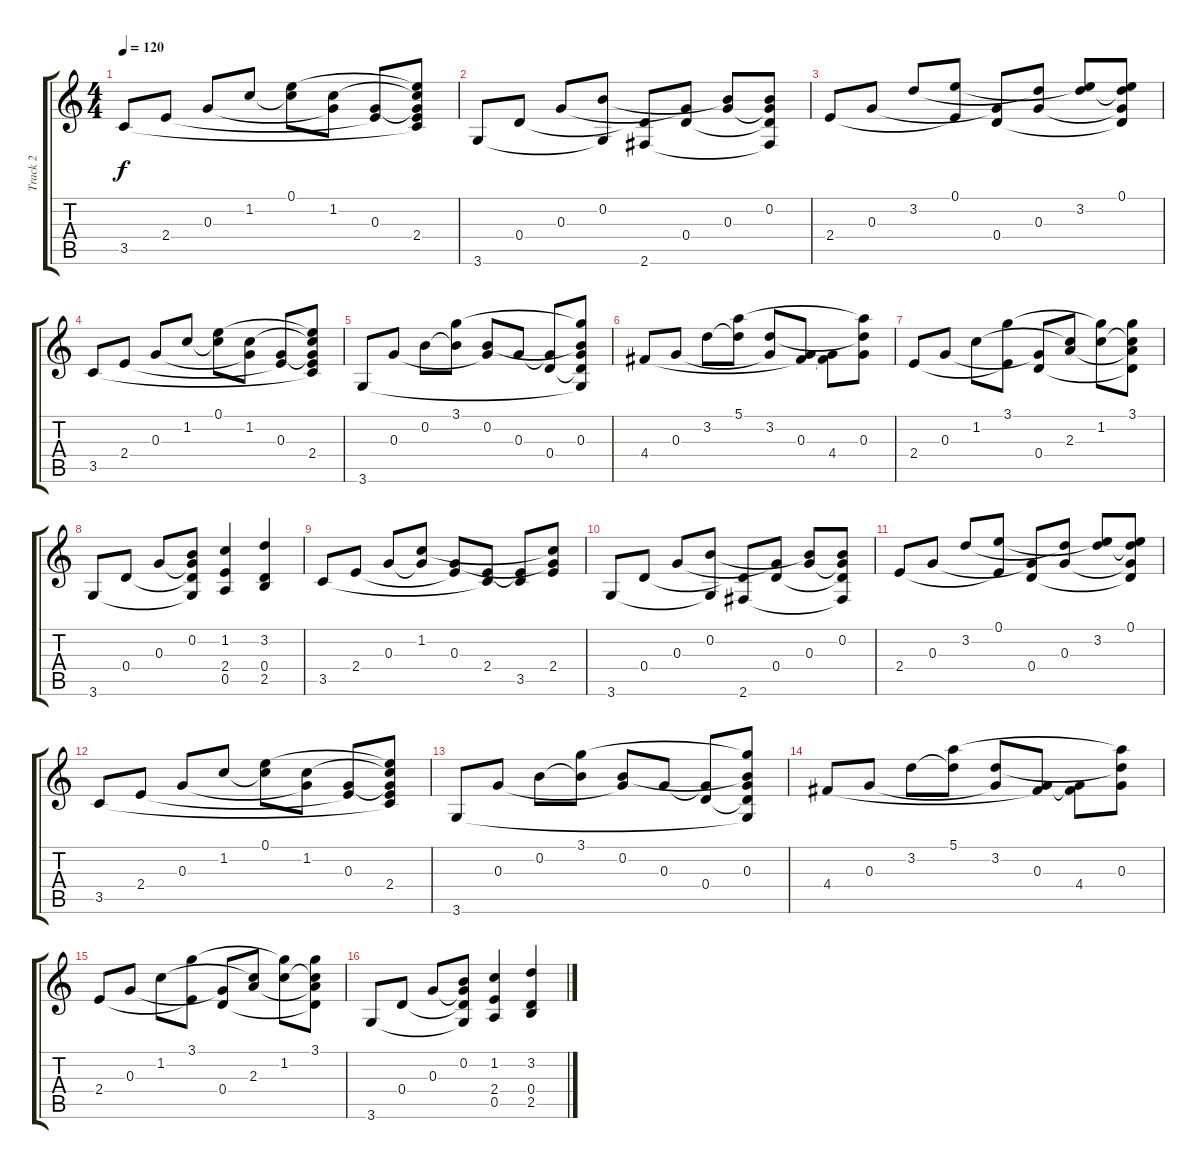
\track ("Track 2" "Track 2") {instrument acousticguitarnylon}
\staff {score tabs}
\tuning (E4 B3 G3 D3 A2 E2) {hide}
\ts (4 4)
\tempo 120
\clef g2
\ks c
3.5.8{dy f} 2.4.8 0.3.8 1.2.8 (0.1 1.2{t}).8 (1.2 0.3{t}).8 (0.3 2.4{t}).8 (0.1{t} 1.2{t} 0.3{t} 2.4 3.5{t}).8 |
3.6.8 0.4.8 0.3.8 (0.2 3.6{t}).8 (0.4{t} 2.6).8 (0.3{t} 0.4).8 (0.2{t} 0.3).8 (0.2 0.3{t} 0.4{t} 2.6{t}).8 |
2.4.8 0.3.8 3.2.8 (0.1 2.4{t}).8 (0.3{t} 0.4).8 (3.2{t} 0.3).8 (0.1{t} 3.2).8 (0.1 3.2{t} 0.3{t} 0.4{t}).8 |
3.5.8 2.4.8 0.3.8 1.2.8 (0.1 1.2{t}).8 (1.2 0.3{t}).8 (0.3 2.4{t}).8 (0.1{t} 1.2{t} 0.3{t} 2.4 3.5{t}).8 |
3.6.8 0.3.8 0.2.8 (3.1 0.2{t}).8 (0.2 0.3{t}).8 0.3.8 (0.3{t} 0.4).8 (3.1{t} 0.2{t} 0.3 0.4{t} 3.6{t}).8 |
4.4.8 0.3.8 3.2.8 (5.1 3.2{t}).8 (3.2 0.3{t}).8 (0.3 4.4{t}).8 (0.3{t} 4.4).8 (5.1{t} 3.2{t} 0.3).8 |
2.4.8 0.3.8 1.2.8 (3.1 2.4{t}).8 (0.3{t} 0.4).8 (1.2{t} 2.3).8 (3.1{t} 1.2).8 (3.1 1.2{t} 2.3{t} 0.4{t}).8 |
3.6.8 0.4.8 0.3.8 (0.2 0.3{t} 0.4{t} 3.6{t}).8 (1.2 2.4 0.5).4 (3.2 0.4 2.5).4 |
3.5.8 2.4.8 0.3.8 (1.2 0.3{t}).8 (0.3 2.4{t}).8 (2.4 3.5{t}).8 (2.4{t} 3.5).8 (1.2{t} 0.3{t} 2.4).8 |
3.6.8 0.4.8 0.3.8 (0.2 3.6{t}).8 (0.4{t} 2.6).8 (0.3{t} 0.4).8 (0.2{t} 0.3).8 (0.2 0.3{t} 0.4{t} 2.6{t}).8 |
2.4.8 0.3.8 3.2.8 (0.1 2.4{t}).8 (0.3{t} 0.4).8 (3.2{t} 0.3).8 (0.1{t} 3.2).8 (0.1 3.2{t} 0.3{t} 0.4{t}).8 |
3.5.8 2.4.8 0.3.8 1.2.8 (0.1 1.2{t}).8 (1.2 0.3{t}).8 (0.3 2.4{t}).8 (0.1{t} 1.2{t} 0.3{t} 2.4 3.5{t}).8 |
3.6.8 0.3.8 0.2.8 (3.1 0.2{t}).8 (0.2 0.3{t}).8 0.3.8 (0.3{t} 0.4).8 (3.1{t} 0.2{t} 0.3 0.4{t} 3.6{t}).8 |
4.4.8 0.3.8 3.2.8 (5.1 3.2{t}).8 (3.2 0.3{t}).8 (0.3 4.4{t}).8 (0.3{t} 4.4).8 (5.1{t} 3.2{t} 0.3).8 |
2.4.8 0.3.8 1.2.8 (3.1 2.4{t}).8 (0.3{t} 0.4).8 (1.2{t} 2.3).8 (3.1{t} 1.2).8 (3.1 1.2{t} 2.3{t} 0.4{t}).8 |
3.6.8 0.4.8 0.3.8 (0.2 0.3{t} 0.4{t} 3.6{t}).8 (1.2 2.4 0.5).4 (3.2 0.4 2.5).4
